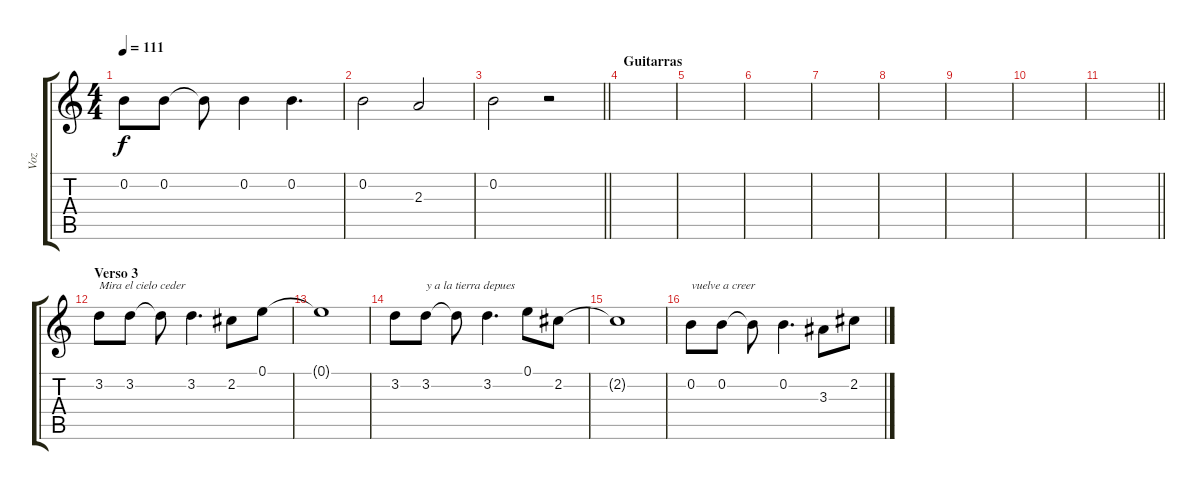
\track ("Voz" "Voz") {instrument electricguitarjazz}
\staff {score tabs}
\tuning (E4 B3 G3 D3 A2 E2) {hide}
\ts (4 4)
\tempo 111
\clef g2
\ks c
0.2.8{dy f} 0.2.8 0.2{t}.8 0.2.4 0.2.4{d} |
0.2.2 2.3.2 |
\barLineRight lightlight
0.2.2 r.2 |
\section ("" "Guitarras")
|
|
|
|
|
|
|
\barLineRight lightlight
|
\section ("" "Verso 3")
3.2.8{txt "Mira el cielo ceder                               "} 3.2.8 3.2{t}.8 3.2.4{d} 2.2.8 0.1.8 |
0.1{t}.1 |
3.2.8 3.2.8{txt "y a la tierra depues"} 3.2{t}.8 3.2.4{d} 0.1.8 2.2.8 |
2.2{t}.1 |
0.2.8{txt "vuelve a creer"} 0.2.8 0.2{t}.8 0.2.4{d} 3.3.8 2.2.8
